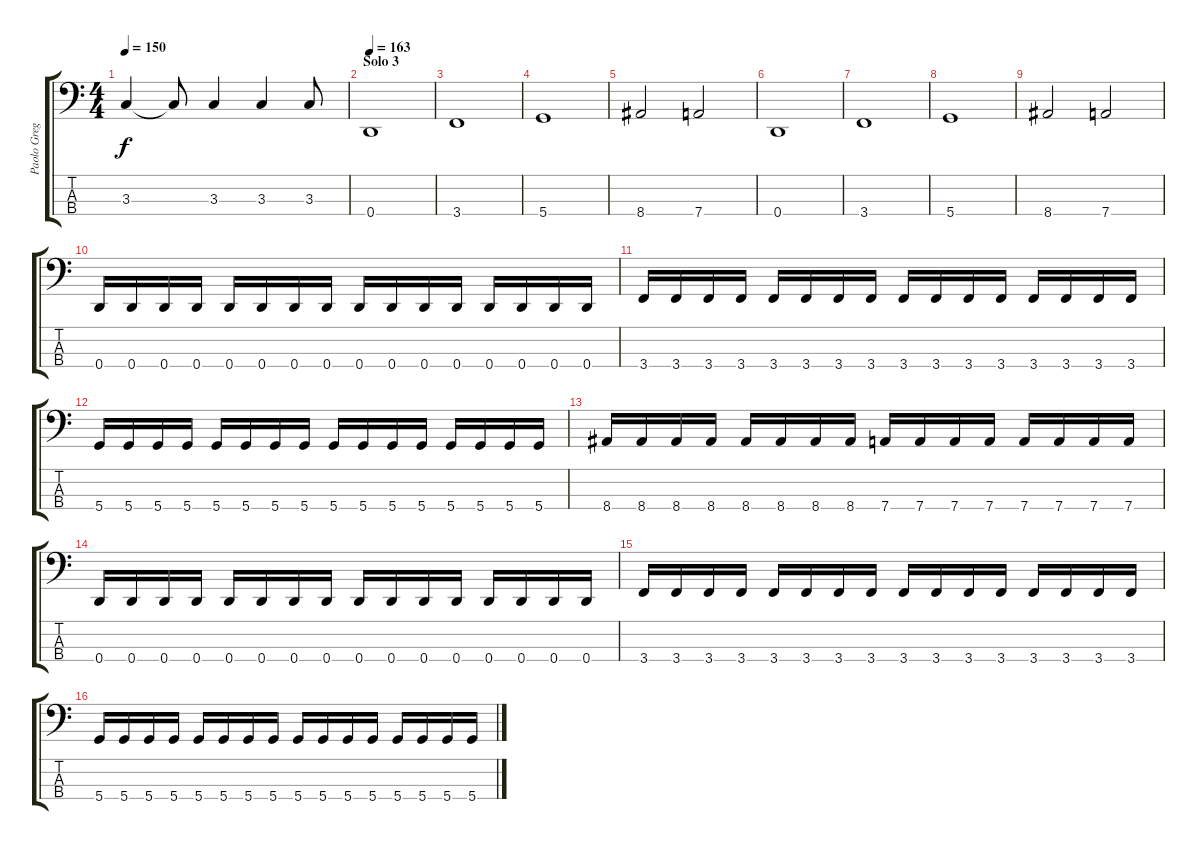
\track ("Paolo Gregoletto" "Paolo Greg") {instrument electricbasspick}
\staff {score tabs}
\tuning (G2 D2 A1 D1) {hide}
\ts (4 4)
\tempo 150
\clef f4
\ks c
3.3.4{dy f} 3.3{t}.8 3.3.4 3.3.4 3.3.8 |
\section ("" "Solo 3")
\tempo 163
0.4.1 |
3.4.1 |
5.4.1 |
8.4.2 7.4.2 |
0.4.1 |
3.4.1 |
5.4.1 |
8.4.2 7.4.2 |
0.4.16 0.4.16 0.4.16 0.4.16 0.4.16 0.4.16 0.4.16 0.4.16 0.4.16 0.4.16 0.4.16 0.4.16 0.4.16 0.4.16 0.4.16 0.4.16 |
3.4.16 3.4.16 3.4.16 3.4.16 3.4.16 3.4.16 3.4.16 3.4.16 3.4.16 3.4.16 3.4.16 3.4.16 3.4.16 3.4.16 3.4.16 3.4.16 |
5.4.16 5.4.16 5.4.16 5.4.16 5.4.16 5.4.16 5.4.16 5.4.16 5.4.16 5.4.16 5.4.16 5.4.16 5.4.16 5.4.16 5.4.16 5.4.16 |
8.4.16 8.4.16 8.4.16 8.4.16 8.4.16 8.4.16 8.4.16 8.4.16 7.4.16 7.4.16 7.4.16 7.4.16 7.4.16 7.4.16 7.4.16 7.4.16 |
0.4.16 0.4.16 0.4.16 0.4.16 0.4.16 0.4.16 0.4.16 0.4.16 0.4.16 0.4.16 0.4.16 0.4.16 0.4.16 0.4.16 0.4.16 0.4.16 |
3.4.16 3.4.16 3.4.16 3.4.16 3.4.16 3.4.16 3.4.16 3.4.16 3.4.16 3.4.16 3.4.16 3.4.16 3.4.16 3.4.16 3.4.16 3.4.16 |
5.4.16 5.4.16 5.4.16 5.4.16 5.4.16 5.4.16 5.4.16 5.4.16 5.4.16 5.4.16 5.4.16 5.4.16 5.4.16 5.4.16 5.4.16 5.4.16
